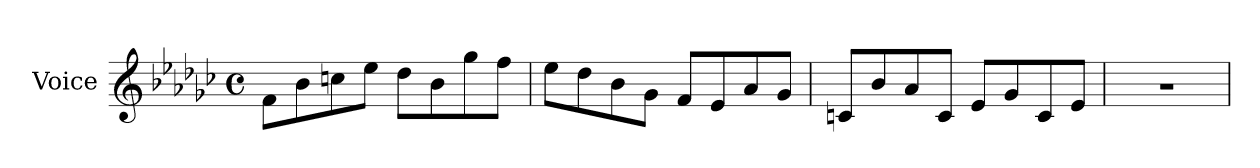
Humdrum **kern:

**kern
*part1
*staff1
*I"Voice
*I'Voice
*clefG2
*k[b-e-a-d-g-c-]
*M4/4
*met(c)
=1
8f\L
8b-\
8ccn\
8ee-\J
8dd-\L
8b-\
8gg-\
8ff\J
=2
8ee-\L
8dd-\
8b-\
8g-\J
8f/L
8e-/
8a-/
8g-/J
=3
8cn/L
8b-/
8a-/
8c/J
8e-/L
8g-/
8c/
8e-/J
=4
1rcc
=
*-
